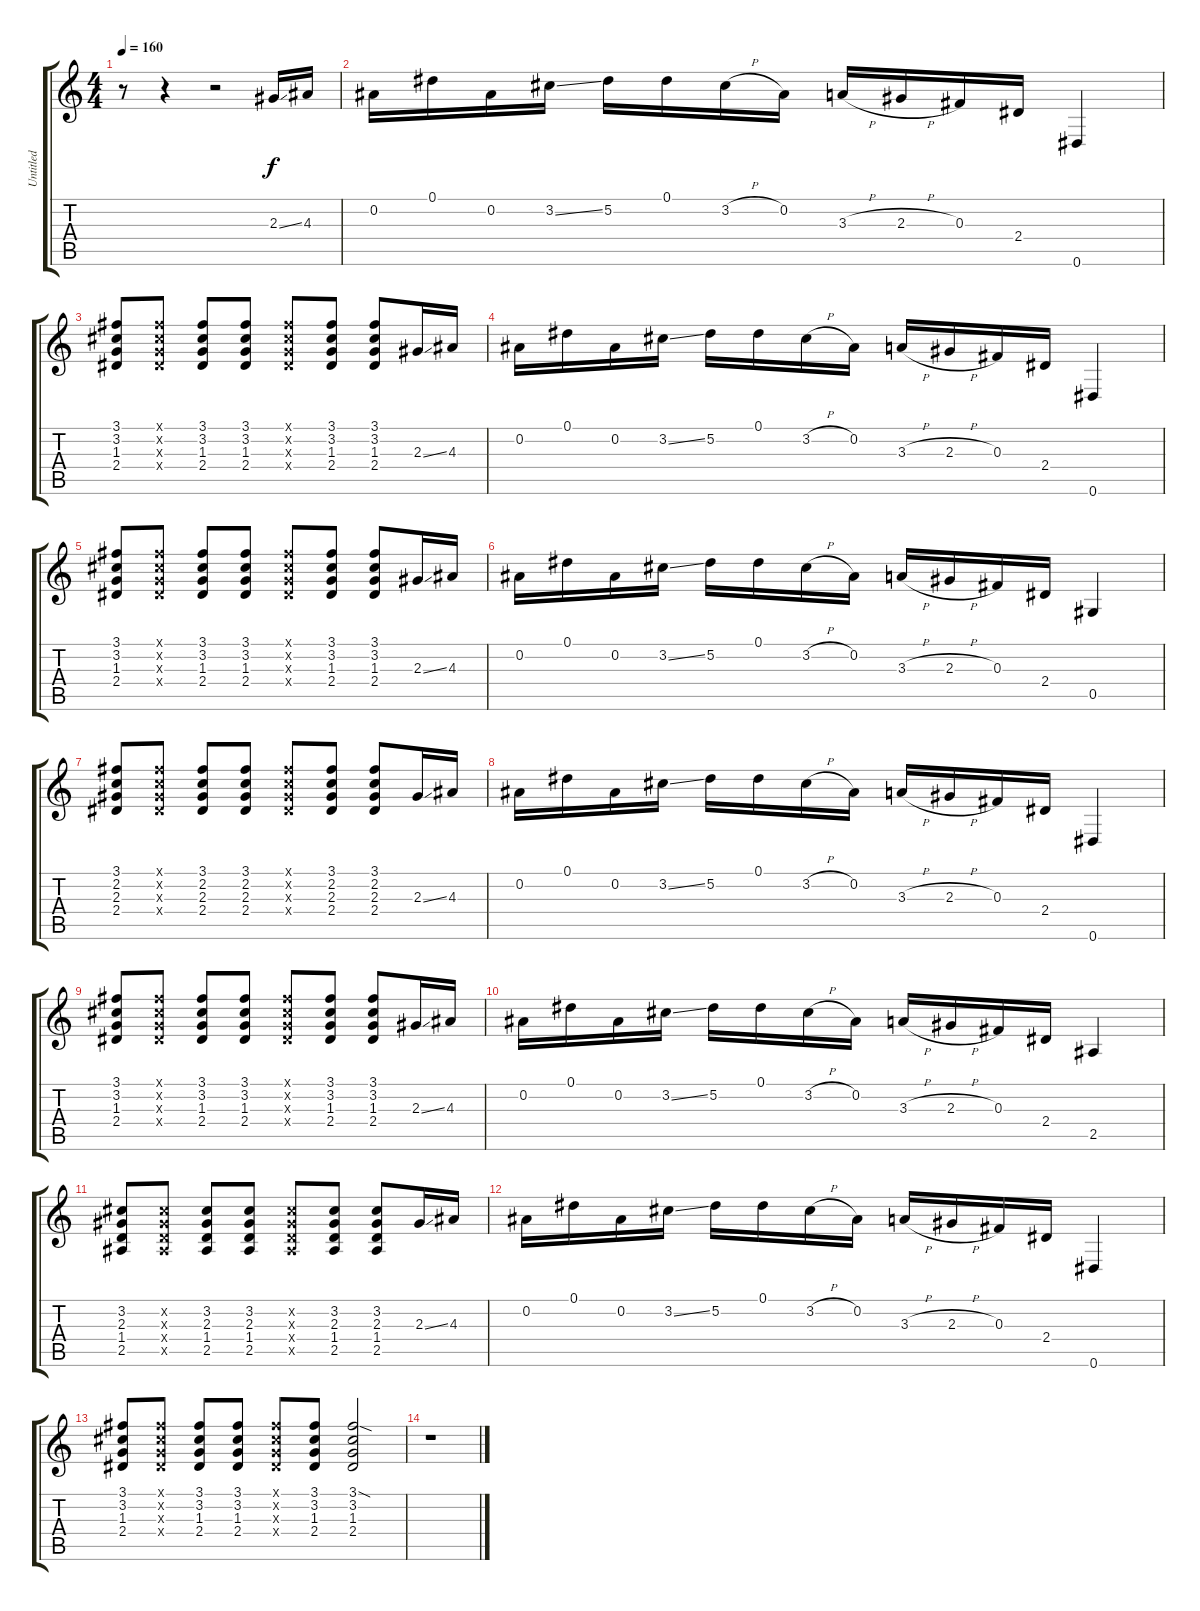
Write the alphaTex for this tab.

\track ("Untitled" "Untitled") {instrument overdrivenguitar}
\staff {score tabs}
\tuning (Eb4 Bb3 Gb3 Db3 Ab2 Eb2) {hide}
\ts (4 4)
\tempo 160
\clef g2
\ks c
r.8{dy f instrument overdrivenguitar} r.4 r.2 2.3{ss}.16 4.3.16 |
0.2.16 0.1.16 0.2.16 3.2{ss}.16 5.2.16 0.1.16 3.2{h}.16 0.2.16 3.3{h}.16 2.3{h}.16 0.3.16 2.4.16 0.6.4 |
(3.1 3.2 1.3 2.4).8 (3.1{x} 3.2{x} 1.3{x} 2.4{x}).8 (3.1 3.2 1.3 2.4).8 (3.1 3.2 1.3 2.4).8 (3.1{x} 3.2{x} 1.3{x} 2.4{x}).8 (3.1 3.2 1.3 2.4).8 (3.1 3.2 1.3 2.4).8 2.3{ss}.16 4.3.16 |
0.2.16 0.1.16 0.2.16 3.2{ss}.16 5.2.16 0.1.16 3.2{h}.16 0.2.16 3.3{h}.16 2.3{h}.16 0.3.16 2.4.16 0.6.4 |
(3.1 3.2 1.3 2.4).8 (3.1{x} 3.2{x} 1.3{x} 2.4{x}).8 (3.1 3.2 1.3 2.4).8 (3.1 3.2 1.3 2.4).8 (3.1{x} 3.2{x} 1.3{x} 2.4{x}).8 (3.1 3.2 1.3 2.4).8 (3.1 3.2 1.3 2.4).8 2.3{ss}.16 4.3.16 |
0.2.16 0.1.16 0.2.16 3.2{ss}.16 5.2.16 0.1.16 3.2{h}.16 0.2.16 3.3{h}.16 2.3{h}.16 0.3.16 2.4.16 0.5.4 |
(3.1 2.2 2.3 2.4).8 (3.1{x} 2.2{x} 2.3{x} 2.4{x}).8 (3.1 2.2 2.3 2.4).8 (3.1 2.2 2.3 2.4).8 (3.1{x} 2.2{x} 2.3{x} 2.4{x}).8 (3.1 2.2 2.3 2.4).8 (3.1 2.2 2.3 2.4).8 2.3{ss}.16 4.3.16 |
0.2.16 0.1.16 0.2.16 3.2{ss}.16 5.2.16 0.1.16 3.2{h}.16 0.2.16 3.3{h}.16 2.3{h}.16 0.3.16 2.4.16 0.6.4 |
(3.1 3.2 1.3 2.4).8 (3.1{x} 3.2{x} 1.3{x} 2.4{x}).8 (3.1 3.2 1.3 2.4).8 (3.1 3.2 1.3 2.4).8 (3.1{x} 3.2{x} 1.3{x} 2.4{x}).8 (3.1 3.2 1.3 2.4).8 (3.1 3.2 1.3 2.4).8 2.3{ss}.16 4.3.16 |
0.2.16 0.1.16 0.2.16 3.2{ss}.16 5.2.16 0.1.16 3.2{h}.16 0.2.16 3.3{h}.16 2.3{h}.16 0.3.16 2.4.16 2.5.4 |
(3.2 2.3 1.4 2.5).8 (3.2{x} 2.3{x} 1.4{x} 2.5{x}).8 (3.2 2.3 1.4 2.5).8 (3.2 2.3 1.4 2.5).8 (3.2{x} 2.3{x} 1.4{x} 2.5{x}).8 (3.2 2.3 1.4 2.5).8 (3.2 2.3 1.4 2.5).8 2.3{ss}.16 4.3.16 |
0.2.16 0.1.16 0.2.16 3.2{ss}.16 5.2.16 0.1.16 3.2{h}.16 0.2.16 3.3{h}.16 2.3{h}.16 0.3.16 2.4.16 0.6.4 |
(3.1 3.2 1.3 2.4).8 (3.1{x} 3.2{x} 1.3{x} 2.4{x}).8 (3.1 3.2 1.3 2.4).8 (3.1 3.2 1.3 2.4).8 (3.1{x} 3.2{x} 1.3{x} 2.4{x}).8 (3.1 3.2 1.3 2.4).8 (3.1{sod} 3.2 1.3 2.4).2 |
r.1
